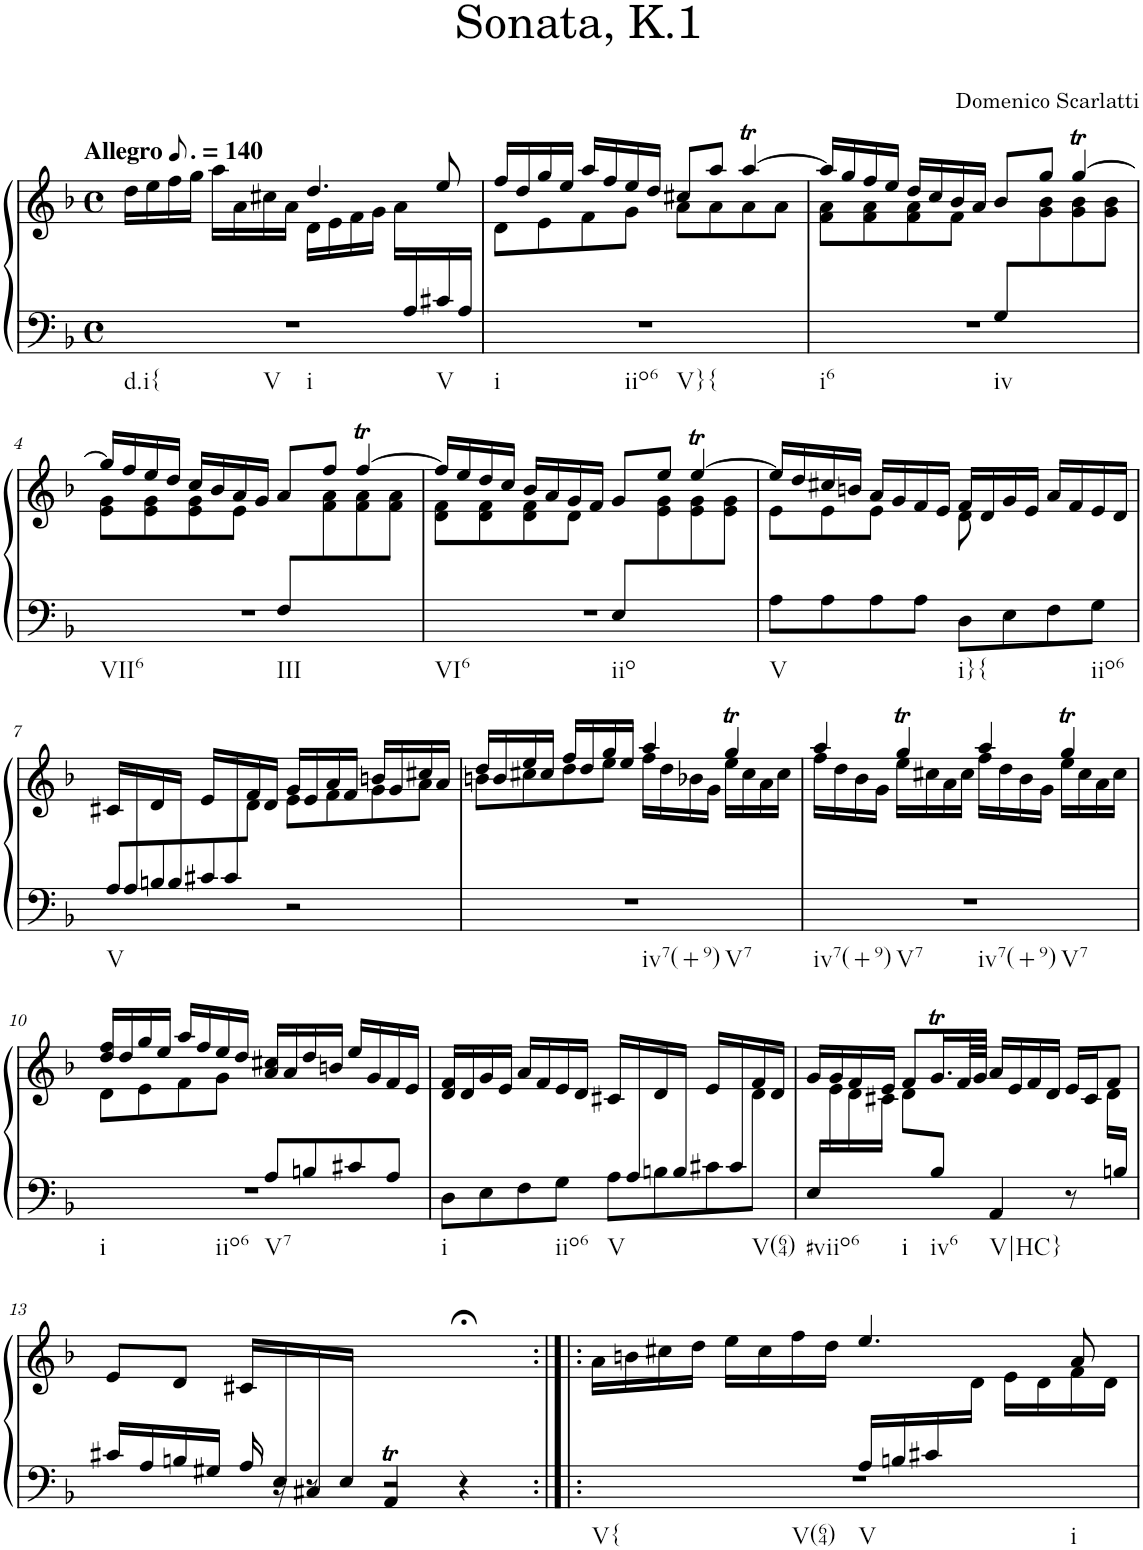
**kern	**kern
*part1	*part1
*staff2	*staff1
*I"Harpsichord	*
*I'Hch.	*
*clefF4	*clefG2
*k[b-]	*k[b-]
*M4/4	*M4/4
*met(c)	*met(c)
*MM105	*MM105
=1	=1
*^	*^
!	!	!LO:TX:a:B:t=Allegro	!
!LO:TX:b:t=d.i{	!	!	!
!LO:TX:b:t=V	!	!	!
!LO:TX:b:t=i	!	!	!
!LO:TX:b:t=V	!	!	!
16ryy	1r	16dd\LL	2ryy
.	.	16ee\	.
.	.	16ff\	.
.	.	16gg\JJ	.
.	.	16aa\LL	.
.	.	16a\	.
.	.	16cc#X\	.
.	.	16a\JJ	.
.	.	4.dd/	16d\LL
.	.	.	16e\
.	.	.	16f\
.	.	.	16g\JJ
.	.	.	16a\LL
16A/	.	.	8.ryy
16c#X/	.	8ee/	.
16A/JJ	.	.	.
*v	*v	*	*
=2	=2	=2
!LO:TX:b:t=i	!	!
!LO:TX:b:t=iio6	!	!
!LO:TX:b:t=V}	!	!
!LO:TX:b:t={	!	!
1r	16ff/LL	8d\L
.	16dd/	.
.	16gg/	8e\
.	16ee/JJ	.
.	16aa/LL	8f\
.	16ff/	.
.	16ee/	8g\J
.	16dd/JJ	.
.	8cc#X/L	8a\L
.	8aa/J	8a\
.	[4aat/	8a\
.	.	8a\J
=3	=3	=3
*^	*	*
!LO:TX:b:t=i6	!	!	!
!LO:TX:b:t=iv	!	!	!
2ryy	1r	16aa/LL]	8f\ 8a\L
.	.	16gg/	.
.	.	16ff/	8f\ 8a\
.	.	16ee/JJ	.
.	.	16dd/LL	8f\ 8a\
.	.	16cc/	.
.	.	16b-/	8f\J
.	.	16a/JJ	.
8G/L	.	8b-/L	8ryy
4.ryy	.	8gg/J	8g\ 8b-\
.	.	[4ggT/	8g\ 8b-\
.	.	.	8g\ 8b-\J
!!LO:LB:g=z	!!
=4	=4	=4	=4
!LO:TX:b:t=VII6	!	!	!
!LO:TX:b:t=III	!	!	!
2ryy	1r	16gg/LL]	8e\ 8g\L
.	.	16ff/	.
.	.	16ee/	8e\ 8g\
.	.	16dd/JJ	.
.	.	16cc/LL	8e\ 8g\
.	.	16b-/	.
.	.	16a/	8e\J
.	.	16g/JJ	.
8F/L	.	8a/L	8ryy
4.ryy	.	8ff/J	8f\ 8a\
.	.	[4ffT/	8f\ 8a\
.	.	.	8f\ 8a\J
=5	=5	=5	=5
!LO:TX:b:t=VI6	!	!	!
!LO:TX:b:t=iio	!	!	!
2ryy	1r	16ff/LL]	8d\ 8f\L
.	.	16ee/	.
.	.	16dd/	8d\ 8f\
.	.	16cc/JJ	.
.	.	16b-/LL	8d\ 8f\
.	.	16a/	.
.	.	16g/	8d\J
.	.	16f/JJ	.
8E/L	.	8g/L	8ryy
4.ryy	.	8ee/J	8e\ 8g\
.	.	[4eet/	8e\ 8g\
.	.	.	8e\ 8g\J
*v	*v	*	*
=6	=6	=6
!LO:TX:b:t=V	!	!
8A\L	16ee/LL]	8e\L
.	16dd/	.
8A\	16cc#X/	8e\
.	16bn/JJ	.
8A\	16a/LL	8e\J
.	16g/	.
8A\J	16f/	8ryy
.	16e/JJ	.
!LO:TX:b:t=i}{	!	!
8D\L	16f/LL	8d\
.	16d/	.
8E\	16g/	4.ryy
.	16e/JJ	.
8F\	16a/LL	.
.	16f/	.
!LO:TX:b:t=iio6	!	!
8G\J	16e/	.
.	16d/JJ	.
!!LO:LB:g=z
=7	=7	=7
*^	*	*^
!LO:TX:b:t=V	!	!	!	!
16ryy	8A/L	16c#X/LL	2ryy	4.ryy
16A/	.	16ryy	.	.
16ryy	8Bn/	16d/	.	.
16B/JJ	.	16ryy	.	.
16ryy	8c#X/	16e/LL	.	.
16c#/	.	16ryy	.	.
2ryy	8ryy	16f/	.	8d\J
.	.	16d/JJ	.	.
.	2r	16g/LL	8e\L	2ryy
.	.	16e/	.	.
.	.	16a/	8f\	.
.	.	16f/JJ	.	.
.	.	16bn/LL	8g\	.
.	.	16g/	.	.
8ryy	.	16cc#X/	8a\J	.
.	.	16a/JJ	.	.
*v	*v	*	*	*
*	*	*v	*v
=8	=8	=8
!LO:TX:b:t=iv7(+9)	!	!
!LO:TX:b:t=V7	!	!
1r	16dd/LL	8bn\L
.	16b/	.
.	16ee/	8cc#X\
.	16cc#/JJ	.
.	16ff/LL	8dd\
.	16dd/	.
.	16gg/	8ee\J
.	16ee/JJ	.
.	4aa/	16ff\LL
.	.	16dd\
.	.	16b-X\
.	.	16g\JJ
.	4ggT/	16ee\LL
.	.	16cc#\
.	.	16a\
.	.	16cc#\JJ
=9	=9	=9
!LO:TX:b:t=iv7(+9)	!	!
!LO:TX:b:t=V7	!	!
!LO:TX:b:t=iv7(+9)	!	!
!LO:TX:b:t=V7	!	!
1r	4aa/	16ff\LL
.	.	16dd\
.	.	16b-\
.	.	16g\JJ
.	4ggT/	16ee\LL
.	.	16cc#X\
.	.	16a\
.	.	16cc#\JJ
.	4aa/	16ff\LL
.	.	16dd\
.	.	16b-\
.	.	16g\JJ
.	4ggT/	16ee\LL
.	.	16cc#\
.	.	16a\
.	.	16cc#\JJ
!!LO:LB:g=z	!!
=10	=10	=10
*^	*	*
!LO:TX:b:t=i	!	!	!
!LO:TX:b:t=iio6	!	!	!
!LO:TX:b:t=V7	!	!	!
2ryy	1r	16dd/ 16ff/LL	8d\L
.	.	16dd/	.
.	.	16gg/	8e\
.	.	16ee/JJ	.
.	.	16aa/LL	8f\
.	.	16ff/	.
.	.	16ee/	8g\J
.	.	16dd/JJ	.
8A/L	.	16a/ 16cc#X/LL	2ryy
.	.	16a/	.
8Bn/	.	16dd/	.
.	.	16bn/JJ	.
8c#X/	.	16ee/LL	.
.	.	16g/	.
8A/J	.	16f/	.
.	.	16e/JJ	.
=11	=11	=11	=11
!LO:TX:b:t=i	!	!	!
16ryy	8D\L	16d/ 16f/LL	2..ryy
.	.	16d/	.
.	8E\	16g/	.
.	.	16e/JJ	.
.	8F\	16a/LL	.
.	.	16f/	.
!	!LO:TX:b:t=iio6	!	!
.	8G\J	16e/	.
.	.	16d/JJ	.
!	!LO:TX:b:t=V	!	!
.	8A\L	16c#X/LL	.
16A/	.	16ryy	.
16ryy	8Bn\	16d/	.
16B/JJ	.	16ryy	.
16ryy	8c#X\	16e/LL	.
16c#/	.	16ryy	.
!LO:TX:b:t=V(64)	!	!	!
8ryy	8ryy	16f/	8d\J
.	.	16d/JJ	.
*v	*v	*	*
=12	=12	=12
!LO:TX:b:t=#viio6	!	!
16E/LL	16g/LL	16ryy
8.ryy	16g/	16e\
.	16f/	16d\
.	16e/JJ	16c#X\JJ
!LO:TX:b:t=i	!	!
8ryy	8f/L	8d\L
!LO:TX:b:t=iv6	!	!
8B-/J	16.gT/L	2ryy
.	64f/LL	.
.	64g/JJJJ	.
!LO:TX:b:t=V|HC}	!	!
4AA/	16a/LL	.
.	16e/	.
.	16f/	.
.	16d/JJ	.
8r	16e/LL	.
.	16c#/J	.
16ryy	8f/J	16d\LL
16Bn/JJ	.	16ryy
*	*v	*v
!!LO:LB:g=z
=13	=13
*^	*
16ryy	16c#X/LL	8e/L
.	16A/	.
.	16Bn/	8d/J
.	16G#X/JJ	.
.	16A/	16c#X/LL
16E/	16r	4..ryy
16C#X/	8r	.
16E/JJ	.	.
4AAt/	2r	.
4ryy	.	4r;<
=14:|!|:	=14:|!|:	=14:|!|:
*	*	*^
!LO:TX:b:t=V{	!	!	!
!LO:TX:b:t=V(64)	!	!	!
!LO:TX:b:t=V	!	!	!
!LO:TX:b:t=i	!	!	!
2ryy	1r	16a\LL	8.ryy
.	.	16bn\	.
.	.	16cc#X\	.
*	*	*v	*v
.	.	16dd\JJ
.	.	16ee\LL
.	.	16cc#\
.	.	16ff\
.	.	16dd\JJ
16A/LL	.	4.ee/
16Bn/	.	.
16c#X/	.	.
*	*	*^
4ryy	.	.	16d\JJ
.	.	.	16e\LL
.	.	.	16d\
.	.	8a/	16f\
16ryy	.	.	16d\JJ
*v	*v	*	*
*	*v	*v
=	=
*-	*-
